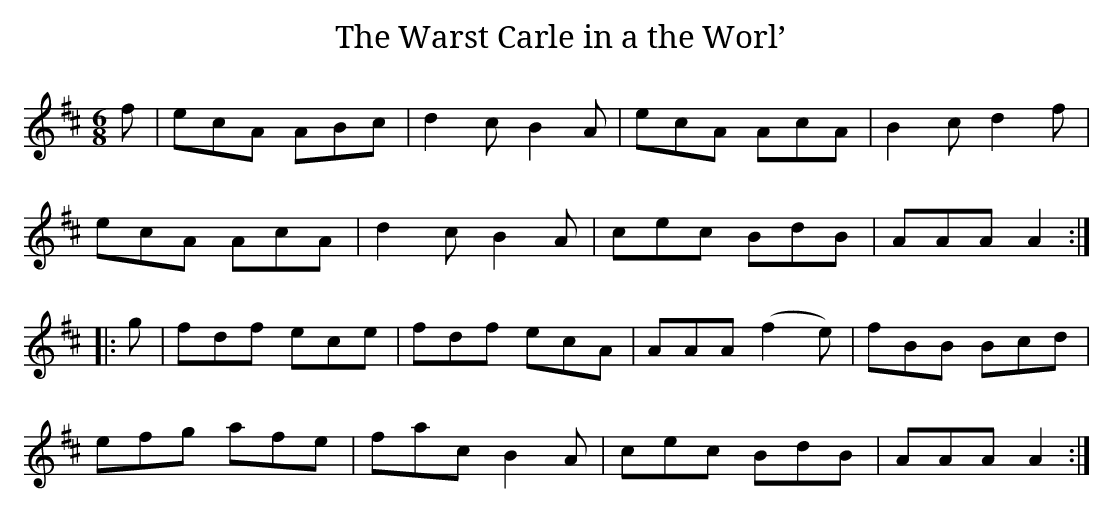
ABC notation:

X:1
T:Warst Carle in a the Worl’, The
M:6/8
L:1/8
K:Amix
f|ecA ABc|d2c B2A| ecA AcA|B2c d2f|
ecA AcA|d2c B2A|cec BdB|AAA A2:|
|:g|fdf ece|fdf ecA|AAA (f2e)|fBB Bcd|
efg afe|fac B2A|cec BdB|AAA A2:|]
